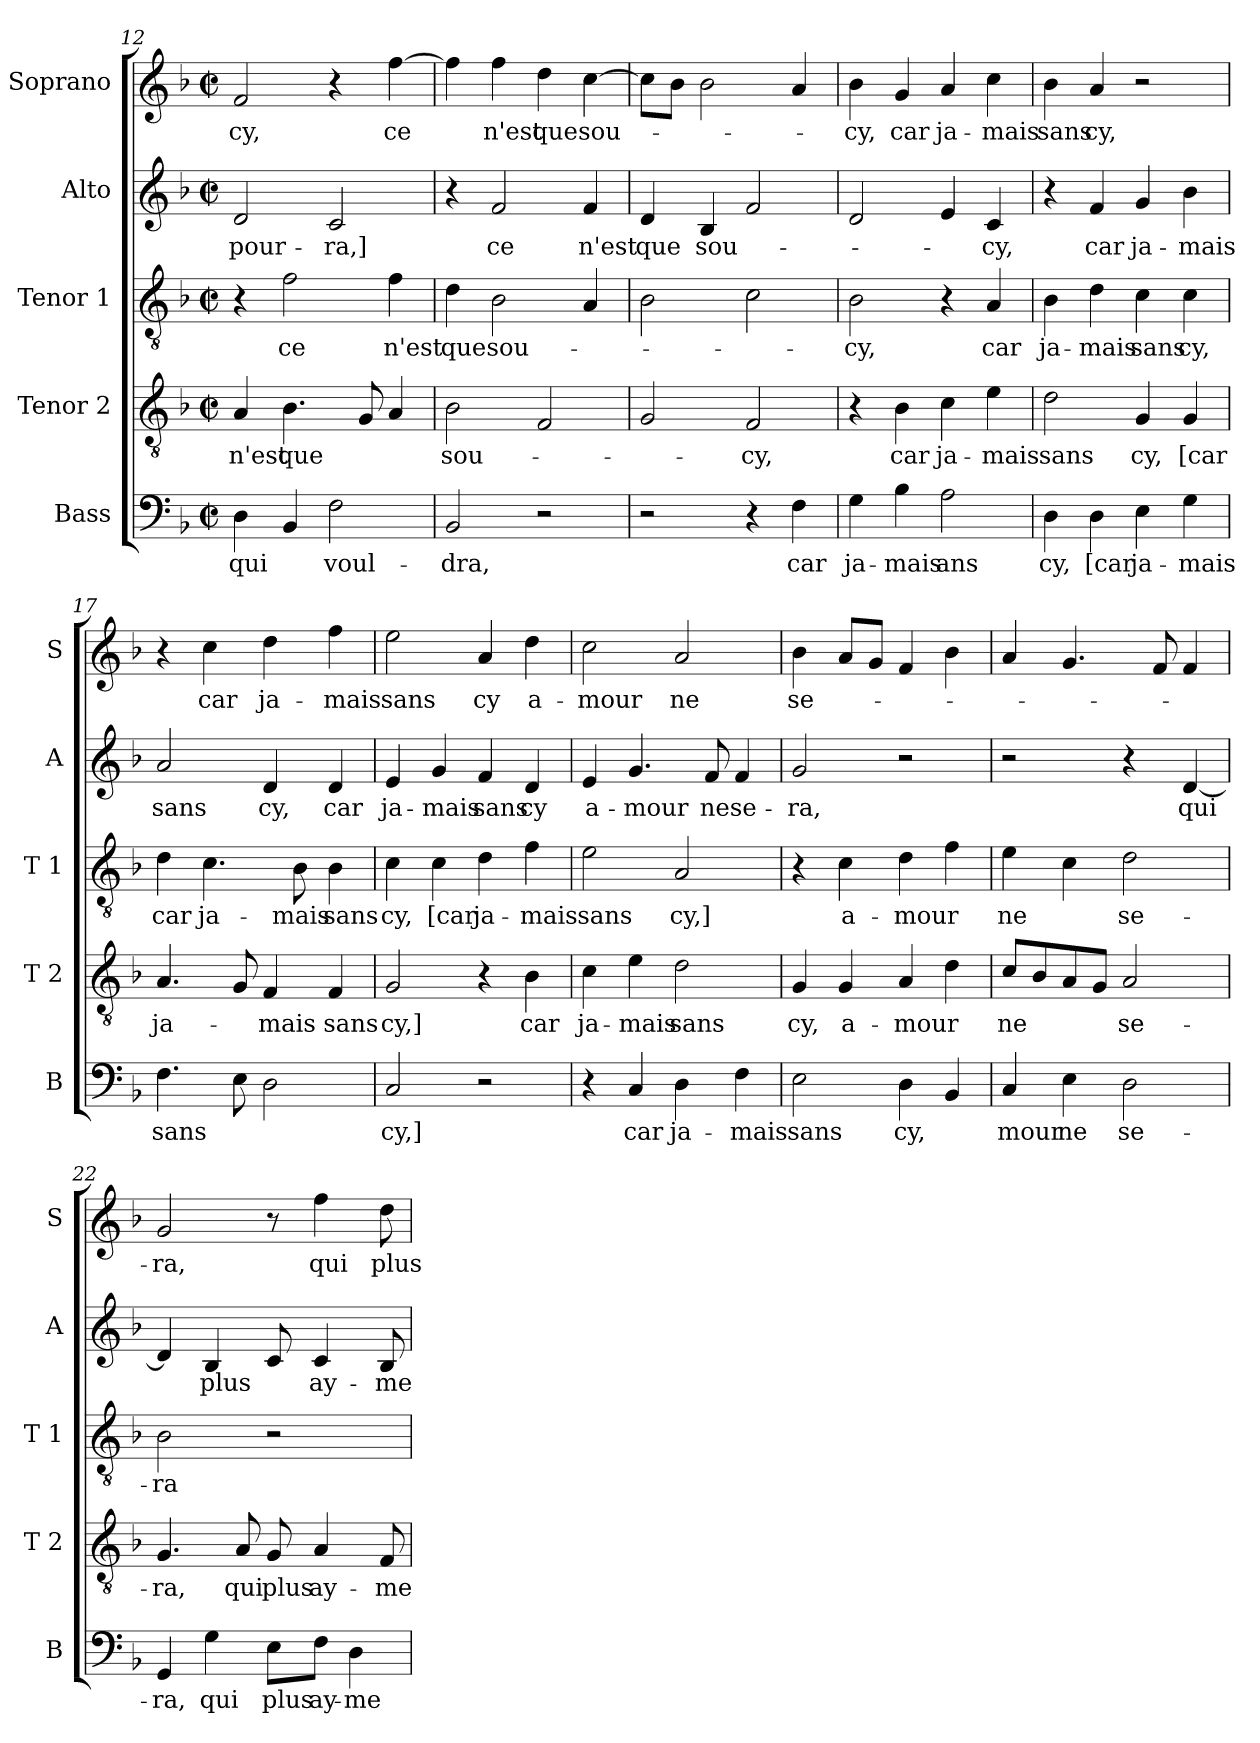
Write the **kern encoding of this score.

**kern	**text	**kern	**text	**kern	**text	**kern	**text	**kern	**text
*part5	*part5	*part4	*part4	*part3	*part3	*part2	*part2	*part1	*part1
*staff5	*staff5	*staff4	*staff4	*staff3	*staff3	*staff2	*staff2	*staff1	*staff1
*I"Bass	*	*I"Tenor 2	*	*I"Tenor 1	*	*I"Alto	*	*I"Soprano	*
*I'B	*	*I'T 2	*	*I'T 1	*	*I'A	*	*I'S	*
!!LO:PB:g=z
*clefF4	*	*clefGv2	*	*clefGv2	*	*clefG2	*	*clefG2	*
*k[b-]	*	*k[b-]	*	*k[b-]	*	*k[b-]	*	*k[b-]	*
*F:	*	*F:	*	*F:	*	*F:	*	*F:	*
*M2/2	*	*M2/2	*	*M2/2	*	*M2/2	*	*M2/2	*
*met(c|)	*	*met(c|)	*	*met(c|)	*	*met(c|)	*	*met(c|)	*
=12	=12	=12	=12	=12	=12	=12	=12	=12	=12
4D\	qui	4A/	n'est	4r	.	2d/	pour-	2f/	-cy,
4BB-/	.	4.B-\	que	2f\	ce	.	.	.	.
2F\	voul-	.	.	.	.	2c/	-ra,]	4r	.
.	.	8G/	.	.	.	.	.	.	.
.	.	4A/	.	4f\	n'est	.	.	[4ff\	ce
=13	=13	=13	=13	=13	=13	=13	=13	=13	=13
2BB-/	-dra,	2B-\	sou-	4d\	que	4r	.	4ff\]	.
.	.	.	.	2B-\	sou-	2f/	ce	4ff\	n'est
2r	.	2F/	.	.	.	.	.	4dd\	que
.	.	.	.	4A/	.	4f/	n'est	[4cc\	sou-
=14	=14	=14	=14	=14	=14	=14	=14	=14	=14
2r	.	2G/	.	2B-\	.	4d/	que	8cc\L]	.
.	.	.	.	.	.	.	.	8b-\J	.
.	.	.	.	.	.	4B-/	sou-	2b-\	.
4r	.	2F/	-cy,	2c\	.	2f/	.	.	.
4F\	car	.	.	.	.	.	.	4a/	.
=15	=15	=15	=15	=15	=15	=15	=15	=15	=15
4G\	ja-	4r	.	2B-\	-cy,	2d/	.	4b-\	-cy,
4B-\	-mais	4B-\	car	.	.	.	.	4g/	car
2A\	ans	4c\	ja-	4r	.	4e/	.	4a/	ja-
.	.	4e\	-mais	4A/	car	4c/	-cy,	4cc\	-mais
=16	=16	=16	=16	=16	=16	=16	=16	=16	=16
4D\	cy,	2d\	sans	4B-\	ja-	4r	.	4b-\	sans
4D\	[car	.	.	4d\	-mais	4f/	car	4a/	cy,
4E\	ja-	4G/	cy,	4c\	sans	4g/	ja-	2r	.
4G\	-mais	4G/	[car	4c\	cy,	4b-\	-mais	.	.
=17	=17	=17	=17	=17	=17	=17	=17	=17	=17
4.F\	sans	4.A/	ja-	4d\	car	2a/	sans	4r	.
.	.	.	.	4.c\	ja-	.	.	4cc\	car
8E\	.	8G/	.	.	.	.	.	.	.
2D\	.	4F/	-mais	.	.	4d/	cy,	4dd\	ja-
.	.	.	.	8B-\	-mais	.	.	.	.
.	.	4F/	sans	4B-\	sans	4d/	car	4ff\	-mais
!!LO:LB:g=z
=18	=18	=18	=18	=18	=18	=18	=18	=18	=18
2C/	cy,]	2G/	cy,]	4c\	cy,	4e/	ja-	2ee\	sans
.	.	.	.	4c\	[car	4g/	-mais	.	.
2r	.	4r	.	4d\	ja-	4f/	sans	4a/	cy
.	.	4B-\	car	4f\	-mais	4d/	cy	4dd\	a-
=19	=19	=19	=19	=19	=19	=19	=19	=19	=19
4r	.	4c\	ja-	2e\	sans	4e/	a-	2cc\	-mour
4C/	car	4e\	-mais	.	.	4.g/	-mour	.	.
4D\	ja-	2d\	sans	2A/	cy,]	.	.	2a/	ne
.	.	.	.	.	.	8f/	ne	.	.
4F\	-mais	.	.	.	.	4f/	se-	.	.
=20	=20	=20	=20	=20	=20	=20	=20	=20	=20
2E\	sans	4G/	cy,	4r	.	2g/	-ra,	4b-\	se-
.	.	4G/	a-	4c\	a-	.	.	8a/L	.
.	.	.	.	.	.	.	.	8g/J	.
4D\	cy,	4A/	-mour	4d\	-mour	2r	.	4f/	.
4BB-/	.	4d\	.	4f\	.	.	.	4b-\	.
=21	=21	=21	=21	=21	=21	=21	=21	=21	=21
4C/	mour	8c/L	ne	4e\	ne	2r	.	4a/	.
.	.	8B-/	.	.	.	.	.	.	.
4E\	ne	8A/	.	4c\	.	.	.	4.g/	.
.	.	8G/J	.	.	.	.	.	.	.
2D\	se-	2A/	se-	2d\	se-	4r	.	.	.
.	.	.	.	.	.	.	.	8f/	.
.	.	.	.	.	.	[4d/	qui	4f/	.
=22	=22	=22	=22	=22	=22	=22	=22	=22	=22
4GG/	-ra,	4.G/	-ra,	2B-\	-ra	4d/]	.	2g/	-ra,
4G\	qui	.	.	.	.	4B-/	plus	.	.
.	.	8A/	qui	.	.	.	.	.	.
8E\L	plus	8G/	plus	2r	.	8c/	.	8r	.
8F\J	ay-	4A/	ay-	.	.	4c/	ay-	4ff\	qui
4D\	-me-	.	.	.	.	.	.	.	.
.	.	8F/	-me-	.	.	8B-/	-me-	8dd\	plus
=	=	=	=	=	=	=	=	=	=
*-	*-	*-	*-	*-	*-	*-	*-	*-	*-
